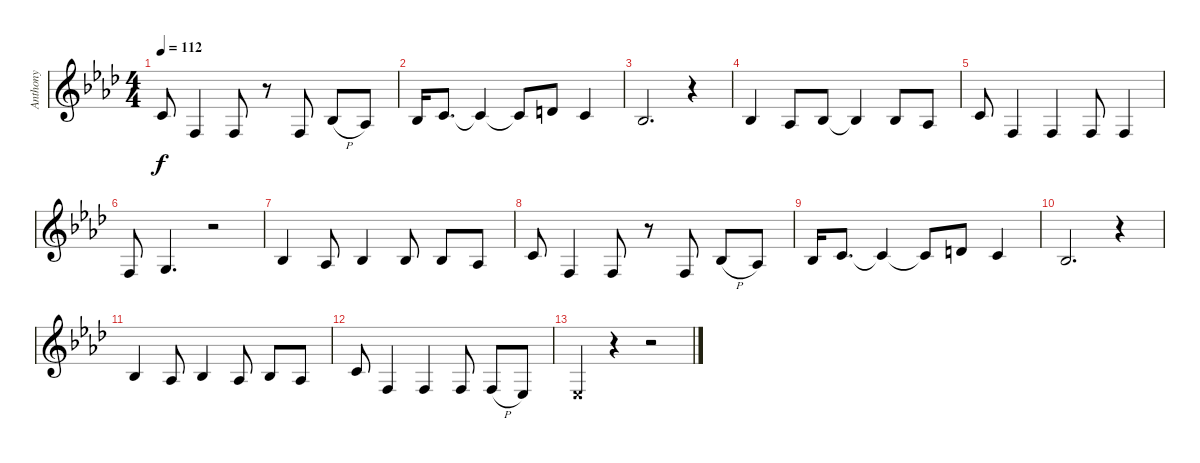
\track ("Anthony" "Anthony") {instrument synthvoice}
\staff {score}
\tuning (E4 B3 G3 D3 A2 E2) {hide}
\ts (4 4)
\tempo 112
\clef g2
\ks ab
1.2.8{dy f} 3.4.4 3.4.8 r.8 3.4.8 3.3{h}.8 1.3.8 |
3.3.16 1.2.8{d} 1.2{t}.4 1.2{t}.8 3.2.8 1.2.4 |
3.3.2{d} r.4 |
3.3.4 1.3.8 3.3.8 3.3{t}.4 3.3.8 1.3.8 |
1.2.8 3.4.4 3.4.4 3.4.8 3.4.4 |
3.4.8 0.3.4{d} r.2 |
3.3.4 1.3.8 3.3.4 3.3.8 3.3.8 1.3.8 |
1.2.8 3.4.4 3.4.8 r.8 3.4.8 3.3{h}.8 1.3.8 |
3.3.16 1.2.8{d} 1.2{t}.4 1.2{t}.8 3.2.8 1.2.4 |
3.3.2{d} r.4 |
3.3.4 1.3.8 3.3.4 1.3.8 3.3.8 1.3.8 |
1.2.8 3.4.4 3.4.4 3.4.8 3.4{h}.8 1.4.8 |
1.4{x}.4 r.4 r.2
